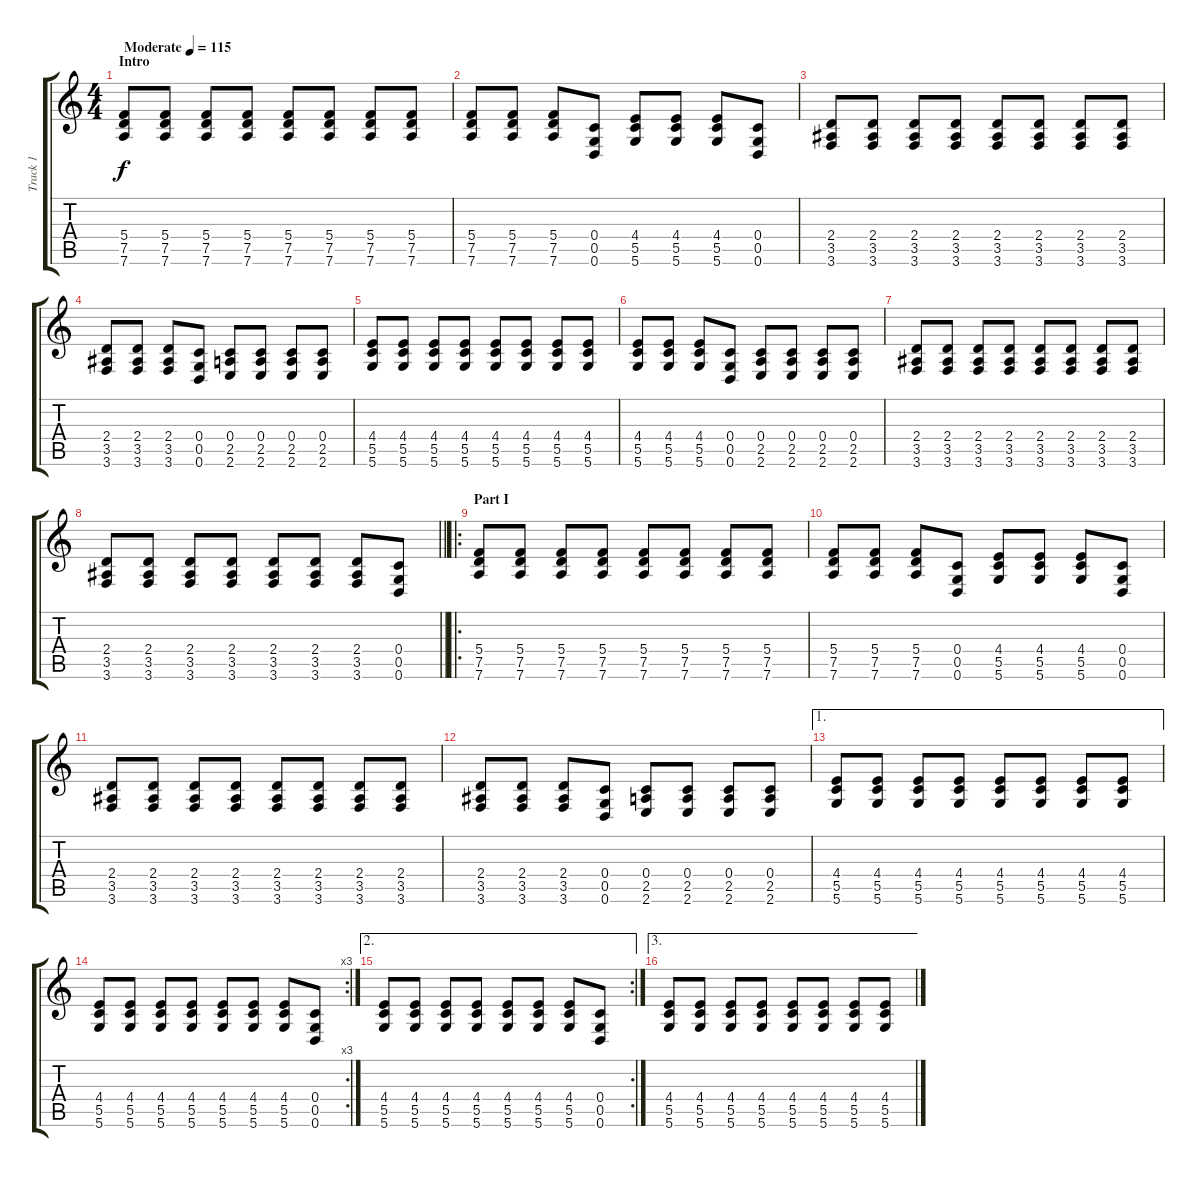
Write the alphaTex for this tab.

\track ("Track 1" "Track 1") {instrument acousticguitarsteel}
\staff {score tabs}
\tuning (D4 A3 F3 C3 G2 D2) {hide}
\ts (4 4)
\section ("" "Intro")
\tempo (115 "Moderate")
\clef g2
\ks c
(5.4 7.5 7.6).8{dy f instrument acousticguitarsteel} (5.4 7.5 7.6).8 (5.4 7.5 7.6).8 (5.4 7.5 7.6).8 (5.4 7.5 7.6).8 (5.4 7.5 7.6).8 (5.4 7.5 7.6).8 (5.4 7.5 7.6).8 |
(5.4 7.5 7.6).8 (5.4 7.5 7.6).8 (5.4 7.5 7.6).8 (0.4 0.5 0.6).8 (4.4 5.5 5.6).8 (4.4 5.5 5.6).8 (4.4 5.5 5.6).8 (0.4 0.5 0.6).8 |
(2.4 3.5 3.6).8 (2.4 3.5 3.6).8 (2.4 3.5 3.6).8 (2.4 3.5 3.6).8 (2.4 3.5 3.6).8 (2.4 3.5 3.6).8 (2.4 3.5 3.6).8 (2.4 3.5 3.6).8 |
(2.4 3.5 3.6).8 (2.4 3.5 3.6).8 (2.4 3.5 3.6).8 (0.4 0.5 0.6).8 (0.4 2.5 2.6).8 (0.4 2.5 2.6).8 (0.4 2.5 2.6).8 (0.4 2.5 2.6).8 |
(4.4 5.5 5.6).8 (4.4 5.5 5.6).8 (4.4 5.5 5.6).8 (4.4 5.5 5.6).8 (4.4 5.5 5.6).8 (4.4 5.5 5.6).8 (4.4 5.5 5.6).8 (4.4 5.5 5.6).8 |
(4.4 5.5 5.6).8 (4.4 5.5 5.6).8 (4.4 5.5 5.6).8 (0.4 0.5 0.6).8 (0.4 2.5 2.6).8 (0.4 2.5 2.6).8 (0.4 2.5 2.6).8 (0.4 2.5 2.6).8 |
(2.4 3.5 3.6).8 (2.4 3.5 3.6).8 (2.4 3.5 3.6).8 (2.4 3.5 3.6).8 (2.4 3.5 3.6).8 (2.4 3.5 3.6).8 (2.4 3.5 3.6).8 (2.4 3.5 3.6).8 |
\barLineRight lightlight
(2.4 3.5 3.6).8 (2.4 3.5 3.6).8 (2.4 3.5 3.6).8 (2.4 3.5 3.6).8 (2.4 3.5 3.6).8 (2.4 3.5 3.6).8 (2.4 3.5 3.6).8 (0.4 0.5 0.6).8 |
\ro
\section ("" "Part I")
(5.4 7.5 7.6).8 (5.4 7.5 7.6).8 (5.4 7.5 7.6).8 (5.4 7.5 7.6).8 (5.4 7.5 7.6).8 (5.4 7.5 7.6).8 (5.4 7.5 7.6).8 (5.4 7.5 7.6).8 |
(5.4 7.5 7.6).8 (5.4 7.5 7.6).8 (5.4 7.5 7.6).8 (0.4 0.5 0.6).8 (4.4 5.5 5.6).8 (4.4 5.5 5.6).8 (4.4 5.5 5.6).8 (0.4 0.5 0.6).8 |
(2.4 3.5 3.6).8 (2.4 3.5 3.6).8 (2.4 3.5 3.6).8 (2.4 3.5 3.6).8 (2.4 3.5 3.6).8 (2.4 3.5 3.6).8 (2.4 3.5 3.6).8 (2.4 3.5 3.6).8 |
(2.4 3.5 3.6).8 (2.4 3.5 3.6).8 (2.4 3.5 3.6).8 (0.4 0.5 0.6).8 (0.4 2.5 2.6).8 (0.4 2.5 2.6).8 (0.4 2.5 2.6).8 (0.4 2.5 2.6).8 |
\ae 1
(4.4 5.5 5.6).8 (4.4 5.5 5.6).8 (4.4 5.5 5.6).8 (4.4 5.5 5.6).8 (4.4 5.5 5.6).8 (4.4 5.5 5.6).8 (4.4 5.5 5.6).8 (4.4 5.5 5.6).8 |
\rc 3
(4.4 5.5 5.6).8 (4.4 5.5 5.6).8 (4.4 5.5 5.6).8 (4.4 5.5 5.6).8 (4.4 5.5 5.6).8 (4.4 5.5 5.6).8 (4.4 5.5 5.6).8 (0.4 0.5 0.6).8 |
\ae 2
\rc 2
(4.4 5.5 5.6).8 (4.4 5.5 5.6).8 (4.4 5.5 5.6).8 (4.4 5.5 5.6).8 (4.4 5.5 5.6).8 (4.4 5.5 5.6).8 (4.4 5.5 5.6).8 (0.4 0.5 0.6).8 |
\ae 3
(4.4 5.5 5.6).8 (4.4 5.5 5.6).8 (4.4 5.5 5.6).8 (4.4 5.5 5.6).8 (4.4 5.5 5.6).8 (4.4 5.5 5.6).8 (4.4 5.5 5.6).8 (4.4 5.5 5.6).8
